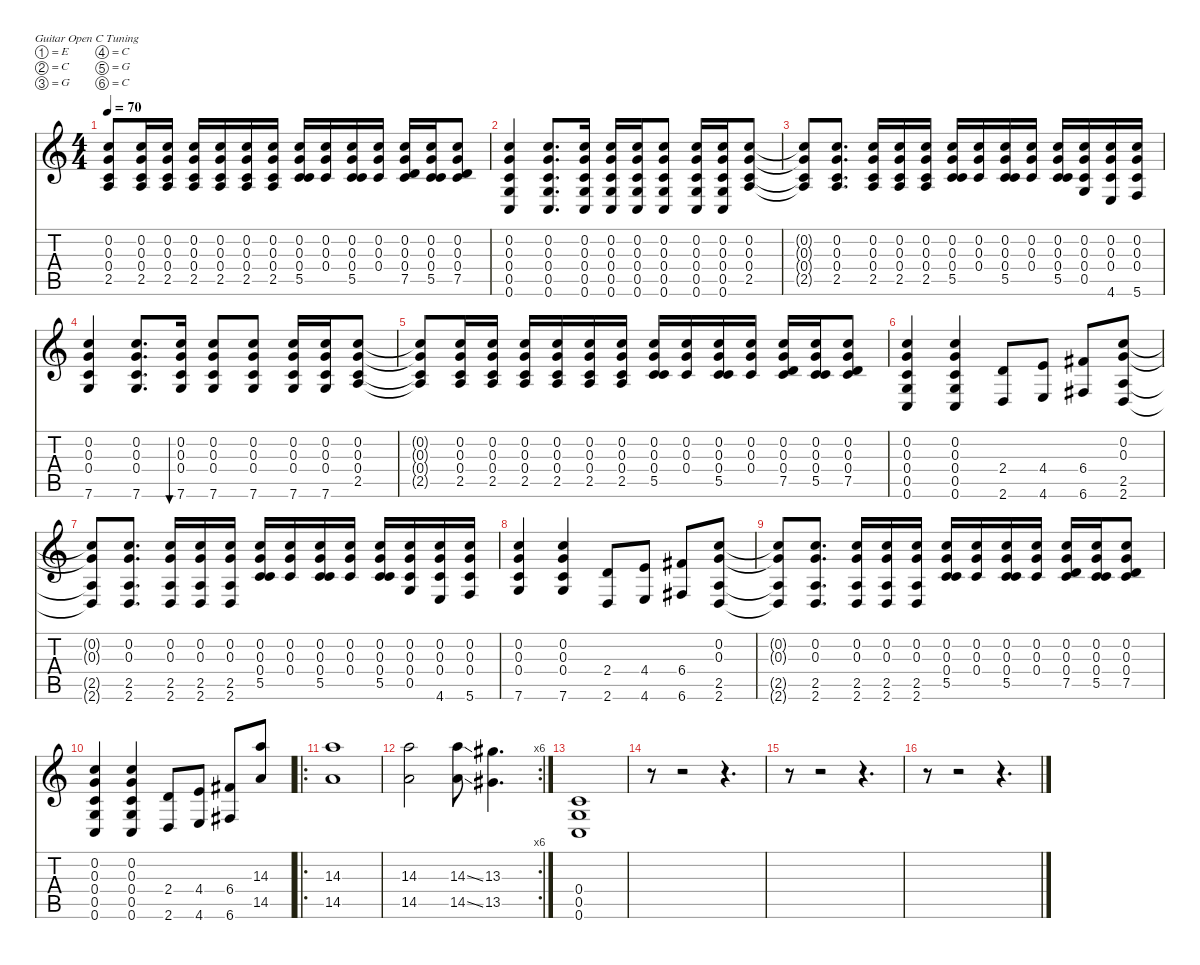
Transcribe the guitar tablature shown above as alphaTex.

\defaultSystemsLayout 4
\hideDynamics
\bracketExtendMode nobrackets
\singleTrackTrackNamePolicy hidden
\multiTrackTrackNamePolicy hidden
\firstSystemTrackNameMode fullname
\firstSystemTrackNameOrientation horizontal
\otherSystemsTrackNameOrientation horizontal
\track ("Guitar 1" "od.guit.") {instrument overdrivenguitar}
\staff {score tabs}
\tuning (E4 C4 G3 C3 G2 C2)
\ts (4 4)
\tempo 70
\clef g2
\ks c
(0.2{t} 0.3{t} 0.4{t} 2.5{t}).8{dy f beam Up} (0.2 0.3 0.4 2.5).16{beam Up} (0.2 0.3 0.4 2.5).16{beam Up} (0.2 0.3 0.4 2.5).16{beam Up} (0.2 0.3 0.4 2.5).16{beam Up} (0.2 0.3 0.4 2.5).16{beam Up} (0.2 0.3 0.4 2.5).16{beam Up} (0.2 0.3 0.4 5.5).16{beam Up} (0.2 0.3 0.4).16{beam Up} (0.2 0.3 0.4 5.5).16{beam Up} (0.2 0.3 0.4).16{beam Up} (0.2 0.3 0.4 7.5).16{beam Up} (0.2 0.3 0.4 5.5).16{beam Up} (0.2 0.3 0.4 7.5).8{beam Up} |
(0.2 0.3 0.4 0.5 0.6).4{beam Up} (0.2 0.3 0.4 0.5 0.6).8{d beam Up} (0.2 0.3 0.4 0.5 0.6).16{beam Up} (0.2 0.3 0.4 0.5 0.6).16{beam Up} (0.2 0.3 0.4 0.5 0.6).16{beam Up} (0.2 0.3 0.4 0.5 0.6).8{beam Up} (0.2 0.3 0.4 0.5 0.6).16{beam Up} (0.2 0.3 0.4 0.5 0.6).16{beam Up} (0.2 0.3 0.4 2.5).8{beam Up} |
(0.2{t} 0.3{t} 0.4{t} 2.5{t}).8{beam Up} (0.2 0.3 0.4 2.5).8{d beam Up} (0.2 0.3 0.4 2.5).16{beam Up} (0.2 0.3 0.4 2.5).16{beam Up} (0.2 0.3 0.4 2.5).16{beam Up} (0.2 0.3 0.4 5.5).16{beam Up} (0.2 0.3 0.4).16{beam Up} (0.2 0.3 0.4 5.5).16{beam Up} (0.2 0.3 0.4).16{beam Up} (0.2 0.3 0.4 5.5).16{beam Up} (0.2 0.3 0.4 0.5).16{beam Up} (0.2 0.3 0.4 4.6).16{beam Up} (0.2 0.3 0.4 5.6).16{beam Up} |
(0.2 0.3 0.4 7.6).4{beam Up} (0.2 0.3 0.4 7.6).8{d beam Up} (0.2 0.3 0.4 7.6).16{bu 60 beam Up} (0.2 0.3 0.4 7.6).8{beam Up} (0.2 0.3 0.4 7.6).8{beam Up} (0.2 0.3 0.4 7.6).16{beam Up} (0.2 0.3 0.4 7.6).16{beam Up} (0.2 0.3 0.4 2.5).8{beam Up} |
(0.2{t} 0.3{t} 0.4{t} 2.5{t}).8{beam Up} (0.2 0.3 0.4 2.5).16{beam Up} (0.2 0.3 0.4 2.5).16{beam Up} (0.2 0.3 0.4 2.5).16{beam Up} (0.2 0.3 0.4 2.5).16{beam Up} (0.2 0.3 0.4 2.5).16{beam Up} (0.2 0.3 0.4 2.5).16{beam Up} (0.2 0.3 0.4 5.5).16{beam Up} (0.2 0.3 0.4).16{beam Up} (0.2 0.3 0.4 5.5).16{beam Up} (0.2 0.3 0.4).16{beam Up} (0.2 0.3 0.4 7.5).16{beam Up} (0.2 0.3 0.4 5.5).16{beam Up} (0.2 0.3 0.4 7.5).8{beam Up} |
(0.2 0.3 0.4 0.5 0.6).4{beam Up} (0.2 0.3 0.4 0.5 0.6).4{beam Up} (2.4 2.6).8{beam Up} (4.4 4.6).8{beam Up} (6.4{acc #} 6.6{acc #}).8{beam Up} (0.2 0.3 2.5 2.6).8{beam Up} |
(0.2{t} 0.3{t} 2.5{t} 2.6{t}).8{beam Up} (0.2 0.3 2.5 2.6).8{d beam Up} (0.2 0.3 2.5 2.6).16{beam Up} (0.2 0.3 2.5 2.6).16{beam Up} (0.2 0.3 2.5 2.6).16{beam Up} (0.2 0.3 0.4 5.5).16{beam Up} (0.2 0.3 0.4).16{beam Up} (0.2 0.3 0.4 5.5).16{beam Up} (0.2 0.3 0.4).16{beam Up} (0.2 0.3 0.4 5.5).16{beam Up} (0.2 0.3 0.4 0.5).16{beam Up} (0.2 0.3 0.4 4.6).16{beam Up} (0.2 0.3 0.4 5.6).16{beam Up} |
(0.2 0.3 0.4 7.6).4{beam Up} (0.2 0.3 0.4 7.6).4{beam Up} (2.4 2.6).8{beam Up} (4.4 4.6).8{beam Up} (6.4{acc #} 6.6{acc #}).8{beam Up} (0.2 0.3 2.5 2.6).8{beam Up} |
(0.2{t} 0.3{t} 2.5{t} 2.6{t}).8{beam Up} (0.2 0.3 2.5 2.6).8{d beam Up} (0.2 0.3 2.5 2.6).16{beam Up} (0.2 0.3 2.5 2.6).16{beam Up} (0.2 0.3 2.5 2.6).16{beam Up} (0.2 0.3 0.4 5.5).16{beam Up} (0.2 0.3 0.4).16{beam Up} (0.2 0.3 0.4 5.5).16{beam Up} (0.2 0.3 0.4).16{beam Up} (0.2 0.3 0.4 7.5).16{beam Up} (0.2 0.3 0.4 5.5).16{beam Up} (0.2 0.3 0.4 7.5).8{beam Up} |
(0.2 0.3 0.4 0.5 0.6).4{beam Up} (0.2 0.3 0.4 0.5 0.6).4{beam Up} (2.4 2.6).8{beam Up} (4.4 4.6).8{beam Up} (6.4{acc #} 6.6{acc #}).8{beam Up} (14.3 14.5).8{beam Up} |
\ro
(14.3 14.5).1{beam Down} |
\rc 6
(14.3 14.5).2{beam Down} (14.3{ss} 14.5{ss}).8{beam Down} (13.3{acc #} 13.5{acc #}).4{d beam Down} |
(0.4 0.5 0.6).1{beam Up} |
r.8{beam Down} r.2{beam Down} r.4{d beam Down} |
r.8{beam Down} r.2{beam Down} r.4{d beam Down} |
r.8{beam Down} r.2{beam Down} r.4{d beam Down}
